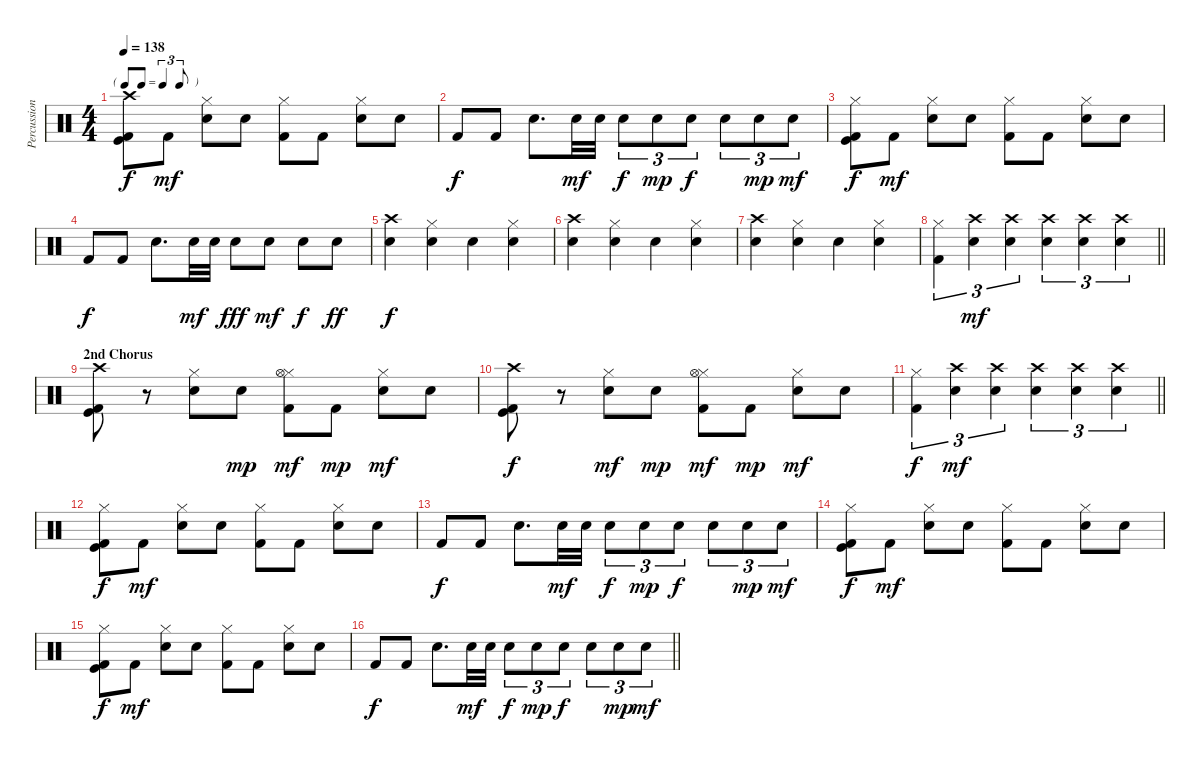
\track ("Percussion" "Percussion") {instrument percussion}
\staff
\articulation defaults
\ts (4 4)
\tf triplet8th
\tempo 138
\clef neutral
\ks c
("Kick (hit) 2" "Kick (hit)" "Crash high (hit)").8{dy f} "Kick (hit) 2".8{dy mf} ("Electric Snare (hit)" "Hi-Hat (closed)").8 "Electric Snare (hit)".8 ("Kick (hit) 2" "Hi-Hat (closed)").8 "Kick (hit) 2".8 ("Electric Snare (hit)" "Hi-Hat (closed)").8 "Electric Snare (hit)".8 |
"Kick (hit) 2".8{dy f} "Kick (hit) 2".8 "Electric Snare (hit)".8{d} "Snare (hit) 2".32{dy mf} "Electric Snare (hit)".32 "Electric Snare (hit)".8{tu (3 2) dy f} "Electric Snare (hit)".8{tu (3 2) dy mp} "Electric Snare (hit)".8{tu (3 2) dy f} "Snare (hit) 2".8{tu (3 2)} "Snare (hit) 2".8{tu (3 2) dy mp} "Snare (hit) 2".8{tu (3 2) dy mf} |
("Kick (hit) 2" "Hi-Hat (closed)" "Kick (hit)").8{dy f} "Kick (hit) 2".8{dy mf} ("Electric Snare (hit)" "Hi-Hat (closed)").8 "Electric Snare (hit)".8 ("Kick (hit) 2" "Hi-Hat (closed)").8 "Kick (hit) 2".8 ("Electric Snare (hit)" "Hi-Hat (closed)").8 "Electric Snare (hit)".8 |
"Kick (hit) 2".8{dy f} "Kick (hit) 2".8 "Electric Snare (hit)".8{d} "Snare (hit) 2".32{dy mf} "Electric Snare (hit)".32 "Electric Snare (hit)".8{dy fff} "Electric Snare (hit)".8{dy mf} "Electric Snare (hit)".8{dy f} "Electric Snare (hit)".8{dy ff} |
("Electric Snare (hit)" "Crash high (hit)").4{dy f} ("Snare (hit) 2" "Hi-Hat (closed)").4 "Electric Snare (hit)".4 ("Snare (hit) 2" "Hi-Hat (closed)").4 |
("Electric Snare (hit)" "Crash high (hit)").4 ("Snare (hit) 2" "Hi-Hat (closed)").4 "Electric Snare (hit)".4 ("Snare (hit) 2" "Hi-Hat (closed)").4 |
("Electric Snare (hit)" "Crash high (hit)").4 ("Electric Snare (hit)" "Hi-Hat (closed)").4 "Electric Snare (hit)".4 ("Snare (hit) 2" "Hi-Hat (closed)").4 |
\barLineRight lightlight
("Kick (hit) 2" "Hi-Hat (closed)").4{tu (3 2)} ("Electric Snare (hit)" "Crash high (hit)").4{tu (3 2) dy mf} ("Electric Snare (hit)" "Crash high (hit)").4{tu (3 2)} ("Electric Snare (hit)" "Crash high (hit)").4{tu (3 2)} ("Electric Snare (hit)" "Crash high (hit)").4{tu (3 2)} ("Electric Snare (hit)" "Crash high (hit)").4{tu (3 2)} |
\section ("" "2nd Chorus")
("Kick (hit) 2" "Kick (hit)" "Crash high (hit)").8 r.8 ("Electric Snare (hit)" "Hi-Hat (closed)").8 "Electric Snare (hit)".8{dy mp} ("Kick (hit) 2" "Hi-Hat (closed)" "Hi-Hat (open)").8{dy mf} "Kick (hit) 2".8{dy mp} ("Electric Snare (hit)" "Hi-Hat (closed)").8{dy mf} "Electric Snare (hit)".8 |
("Kick (hit) 2" "Kick (hit)" "Crash high (hit)").8{dy f} r.8 ("Electric Snare (hit)" "Hi-Hat (closed)").8{dy mf} "Electric Snare (hit)".8{dy mp} ("Kick (hit) 2" "Hi-Hat (closed)" "Hi-Hat (open)").8{dy mf} "Kick (hit) 2".8{dy mp} ("Electric Snare (hit)" "Hi-Hat (closed)").8{dy mf} "Electric Snare (hit)".8 |
\barLineRight lightlight
("Kick (hit) 2" "Hi-Hat (closed)").4{tu (3 2) dy f} ("Electric Snare (hit)" "Crash high (hit)").4{tu (3 2) dy mf} ("Electric Snare (hit)" "Crash high (hit)").4{tu (3 2)} ("Electric Snare (hit)" "Crash high (hit)").4{tu (3 2)} ("Electric Snare (hit)" "Crash high (hit)").4{tu (3 2)} ("Electric Snare (hit)" "Crash high (hit)").4{tu (3 2)} |
("Kick (hit) 2" "Hi-Hat (closed)" "Kick (hit)").8{dy f} "Kick (hit) 2".8{dy mf} ("Electric Snare (hit)" "Hi-Hat (closed)").8 "Electric Snare (hit)".8 ("Kick (hit) 2" "Hi-Hat (closed)").8 "Kick (hit) 2".8 ("Electric Snare (hit)" "Hi-Hat (closed)").8 "Electric Snare (hit)".8 |
"Kick (hit) 2".8{dy f} "Kick (hit) 2".8 "Electric Snare (hit)".8{d} "Snare (hit) 2".32{dy mf} "Electric Snare (hit)".32 "Electric Snare (hit)".8{tu (3 2) dy f} "Electric Snare (hit)".8{tu (3 2) dy mp} "Electric Snare (hit)".8{tu (3 2) dy f} "Snare (hit) 2".8{tu (3 2)} "Snare (hit) 2".8{tu (3 2) dy mp} "Snare (hit) 2".8{tu (3 2) dy mf} |
("Kick (hit) 2" "Hi-Hat (closed)" "Kick (hit)").8{dy f} "Kick (hit) 2".8{dy mf} ("Electric Snare (hit)" "Hi-Hat (closed)").8 "Electric Snare (hit)".8 ("Kick (hit) 2" "Hi-Hat (closed)").8 "Kick (hit) 2".8 ("Electric Snare (hit)" "Hi-Hat (closed)").8 "Electric Snare (hit)".8 |
("Kick (hit) 2" "Hi-Hat (closed)" "Kick (hit)").8{dy f} "Kick (hit) 2".8{dy mf} ("Electric Snare (hit)" "Hi-Hat (closed)").8 "Electric Snare (hit)".8 ("Kick (hit) 2" "Hi-Hat (closed)").8 "Kick (hit) 2".8 ("Electric Snare (hit)" "Hi-Hat (closed)").8 "Electric Snare (hit)".8 |
\barLineRight lightlight "Kick (hit) 2".8{dy f} "Kick (hit) 2".8 "Electric Snare (hit)".8{d} "Snare (hit) 2".32{dy mf} "Electric Snare (hit)".32 "Electric Snare (hit)".8{tu (3 2) dy f} "Electric Snare (hit)".8{tu (3 2) dy mp} "Electric Snare (hit)".8{tu (3 2) dy f} "Snare (hit) 2".8{tu (3 2)} "Snare (hit) 2".8{tu (3 2) dy mp} "Snare (hit) 2".8{tu (3 2) dy mf}
